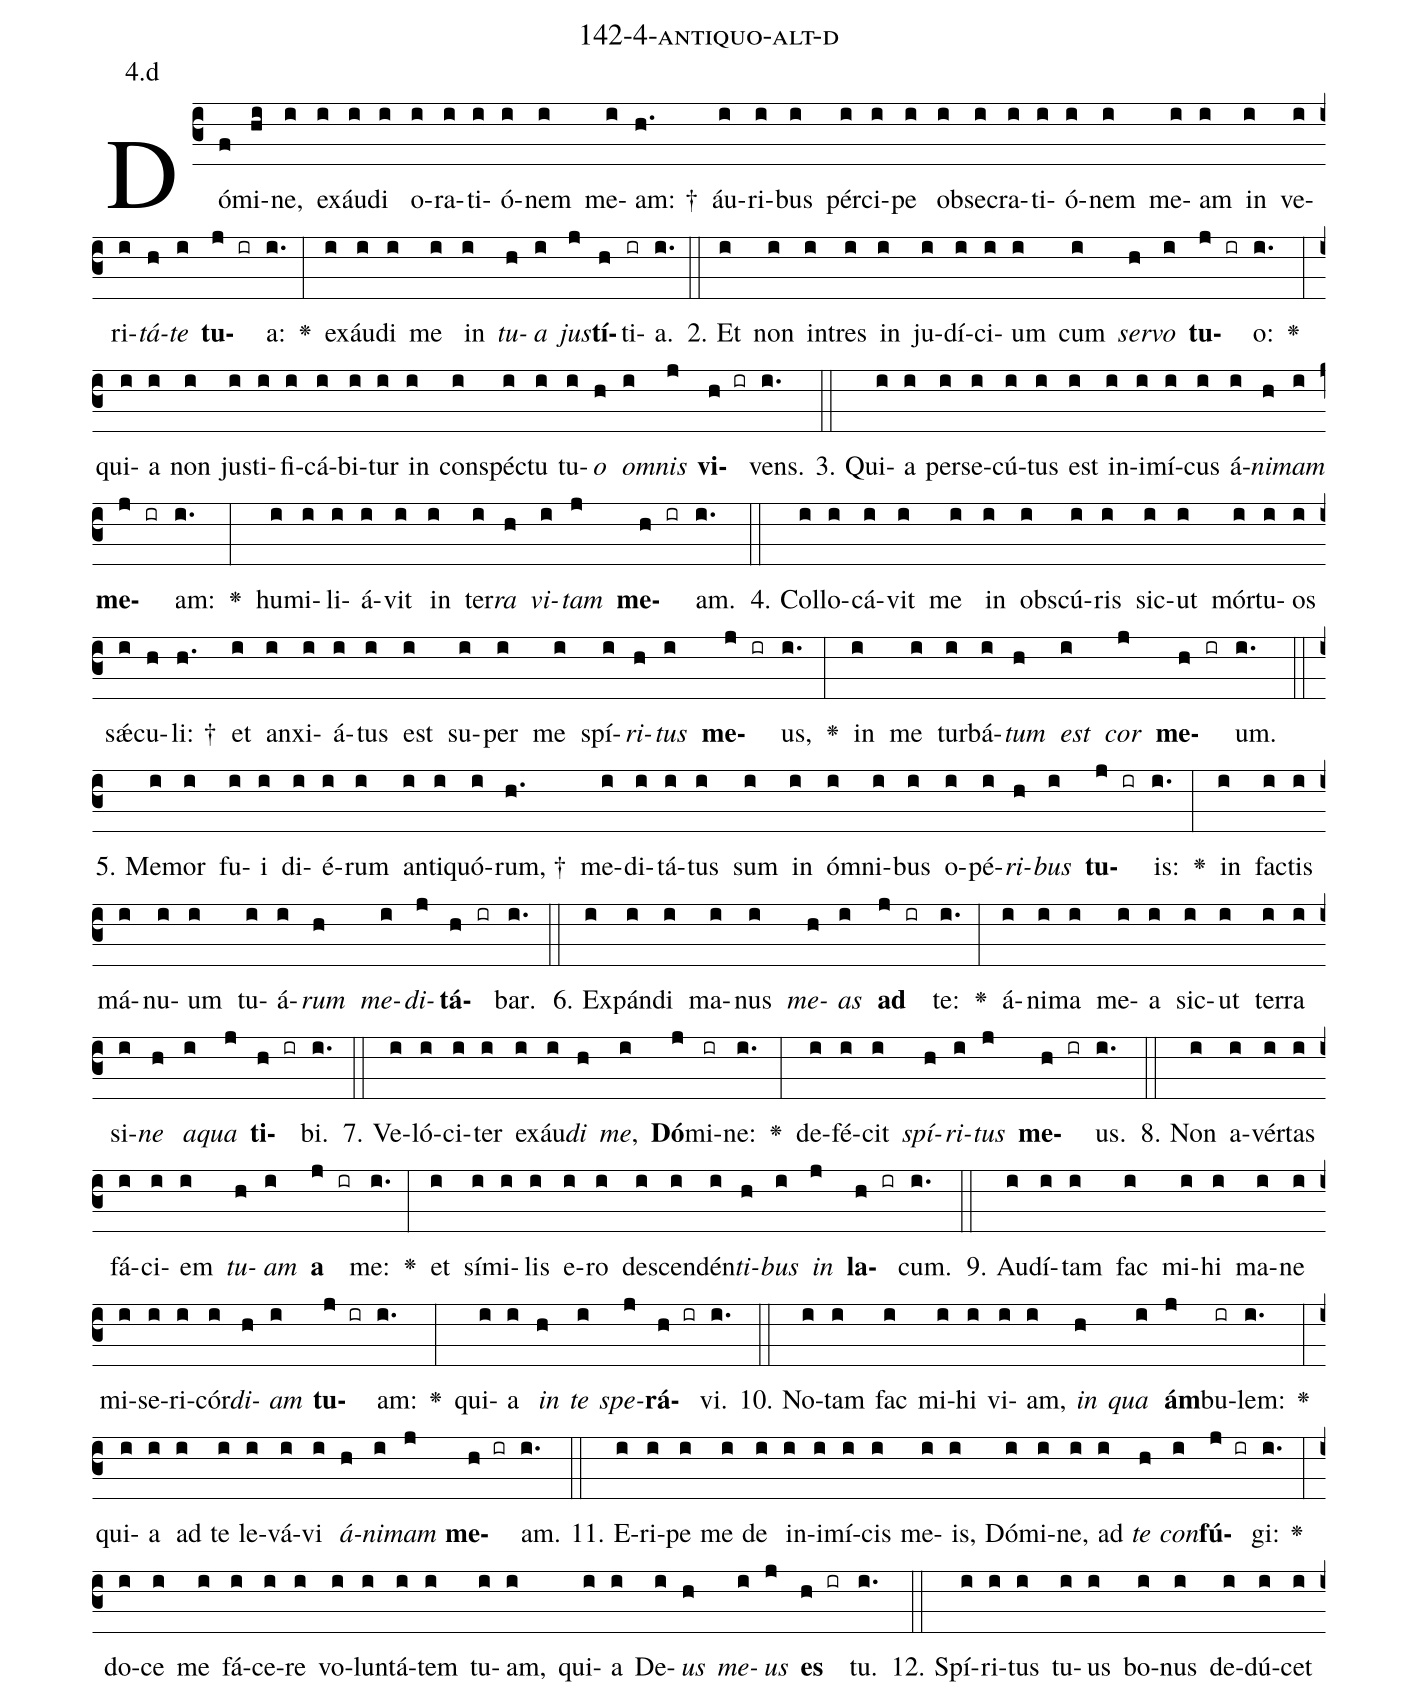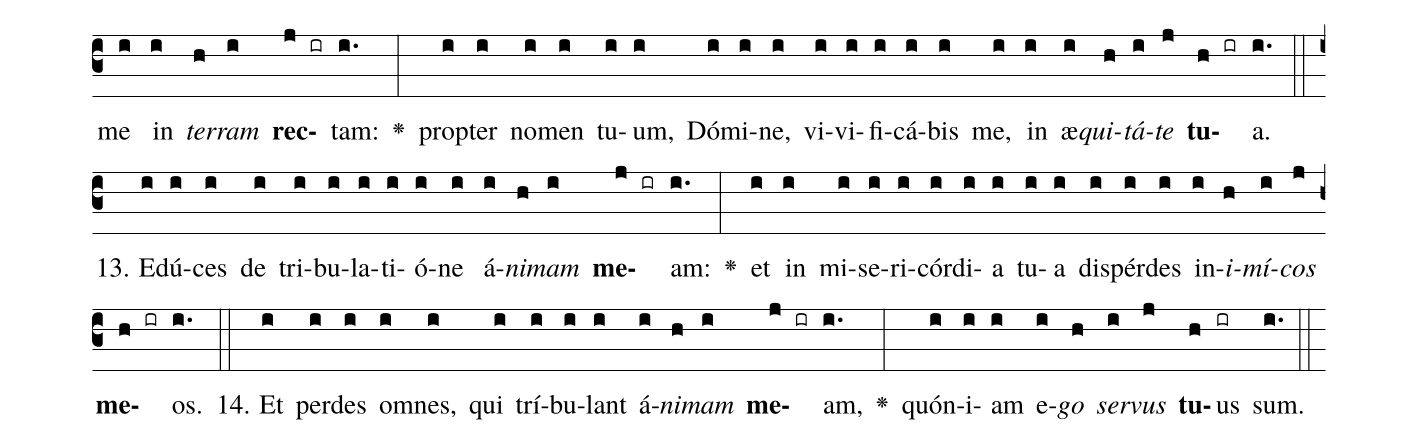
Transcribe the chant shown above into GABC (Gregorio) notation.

name: 142-4-antiquo-alt-d;
annotation: 4.d;
%%
(c3)Dó(f)mi(hi)ne,(i) ex(i)áu(i)di(i) o(i)ra(i)ti(i)ó(i)nem(i) me(i)am: †(h.) áu(i)ri(i)bus(i) pér(i)ci(i)pe(i) ob(i)se(i)cra(i)ti(i)ó(i)nem(i) me(i)am(i) in(i) ve(i)ri(i)<i>tá</i>(h)<i>te</i>(i) <b>tu</b>(j ir)a:(i.) <v>\greheightstar</v>(:) ex(i)áu(i)di(i) me(i) in(i) <i>tu</i>(h)<i>a</i>(i) <i>jus</i>(j)<b>tí</b>(h)ti(ir)a.(i.) (::)
2. Et(i) non(i) in(i)tres(i) in(i) ju(i)dí(i)ci(i)um(i) cum(i) <i>ser</i>(h)<i>vo</i>(i) <b>tu</b>(j ir)o:(i.) <v>\greheightstar</v>(:) qui(i)a(i) non(i) jus(i)ti(i)fi(i)cá(i)bi(i)tur(i) in(i) con(i)spéc(i)tu(i) tu(i)<i>o</i>(h) <i>om</i>(i)<i>nis</i>(j) <b>vi</b>(h ir)vens.(i.) (::)
3. Qui(i)a(i) per(i)se(i)cú(i)tus(i) est(i) in(i)i(i)mí(i)cus(i) á(i)<i>ni</i>(h)<i>mam</i>(i) <b>me</b>(j ir)am:(i.) <v>\greheightstar</v>(:) hu(i)mi(i)li(i)á(i)vit(i) in(i) ter(i)<i>ra</i>(h) <i>vi</i>(i)<i>tam</i>(j) <b>me</b>(h ir)am.(i.) (::)
4. Col(i)lo(i)cá(i)vit(i) me(i) in(i) obs(i)cú(i)ris(i) sic(i)ut(i) mór(i)tu(i)os(i) sǽ(i)cu(h)li: †(h.) et(i) an(i)xi(i)á(i)tus(i) est(i) su(i)per(i) me(i) spí(i)<i>ri</i>(h)<i>tus</i>(i) <b>me</b>(j ir)us,(i.) <v>\greheightstar</v>(:) in(i) me(i) tur(i)bá(i)<i>tum</i>(h) <i>est</i>(i) <i>cor</i>(j) <b>me</b>(h ir)um.(i.) (::)
5. Me(i)mor(i) fu(i)i(i) di(i)é(i)rum(i) an(i)ti(i)quó(i)rum, †(h.) me(i)di(i)tá(i)tus(i) sum(i) in(i) óm(i)ni(i)bus(i) o(i)pé(i)<i>ri</i>(h)<i>bus</i>(i) <b>tu</b>(j ir)is:(i.) <v>\greheightstar</v>(:) in(i) fac(i)tis(i) má(i)nu(i)um(i) tu(i)á(i)<i>rum</i>(h) <i>me</i>(i)<i>di</i>(j)<b>tá</b>(h ir)bar.(i.) (::)
6. Ex(i)pán(i)di(i) ma(i)nus(i) <i>me</i>(h)<i>as</i>(i) <b>ad</b>(j ir) te:(i.) <v>\greheightstar</v>(:) á(i)ni(i)ma(i) me(i)a(i) sic(i)ut(i) ter(i)ra(i) si(i)<i>ne</i>(h) <i>a</i>(i)<i>qua</i>(j) <b>ti</b>(h ir)bi.(i.) (::)
7. Ve(i)ló(i)ci(i)ter(i) ex(i)áu(i)<i>di</i>(h) <i>me</i>,(i) <b>Dó</b>(j)mi(ir)ne:(i.) <v>\greheightstar</v>(:) de(i)fé(i)cit(i) <i>spí</i>(h)<i>ri</i>(i)<i>tus</i>(j) <b>me</b>(h ir)us.(i.) (::)
8. Non(i) a(i)vér(i)tas(i) fá(i)ci(i)em(i) <i>tu</i>(h)<i>am</i>(i) <b>a</b>(j ir) me:(i.) <v>\greheightstar</v>(:) et(i) sí(i)mi(i)lis(i) e(i)ro(i) de(i)scen(i)dén(i)<i>ti</i>(h)<i>bus</i>(i) <i>in</i>(j) <b>la</b>(h ir)cum.(i.) (::)
9. Au(i)dí(i)tam(i) fac(i) mi(i)hi(i) ma(i)ne(i) mi(i)se(i)ri(i)cór(i)<i>di</i>(h)<i>am</i>(i) <b>tu</b>(j ir)am:(i.) <v>\greheightstar</v>(:) qui(i)a(i) <i>in</i>(h) <i>te</i>(i) <i>spe</i>(j)<b>rá</b>(h ir)vi.(i.) (::)
10. No(i)tam(i) fac(i) mi(i)hi(i) vi(i)am,(i) <i>in</i>(h) <i>qua</i>(i) <b>ám</b>(j)bu(ir)lem:(i.) <v>\greheightstar</v>(:) qui(i)a(i) ad(i) te(i) le(i)vá(i)vi(i) <i>á</i>(h)<i>ni</i>(i)<i>mam</i>(j) <b>me</b>(h ir)am.(i.) (::)
11. E(i)ri(i)pe(i) me(i) de(i) in(i)i(i)mí(i)cis(i) me(i)is,(i) Dó(i)mi(i)ne,(i) ad(i) <i>te</i>(h) <i>con</i>(i)<b>fú</b>(j ir)gi:(i.) <v>\greheightstar</v>(:) do(i)ce(i) me(i) fá(i)ce(i)re(i) vo(i)lun(i)tá(i)tem(i) tu(i)am,(i) qui(i)a(i) De(i)<i>us</i>(h) <i>me</i>(i)<i>us</i>(j) <b>es</b>(h ir) tu.(i.) (::)
12. Spí(i)ri(i)tus(i) tu(i)us(i) bo(i)nus(i) de(i)dú(i)cet(i) me(i) in(i) <i>ter</i>(h)<i>ram</i>(i) <b>rec</b>(j ir)tam:(i.) <v>\greheightstar</v>(:) prop(i)ter(i) no(i)men(i) tu(i)um,(i) Dó(i)mi(i)ne,(i) vi(i)vi(i)fi(i)cá(i)bis(i) me,(i) in(i) æ(i)<i>qui</i>(h)<i>tá</i>(i)<i>te</i>(j) <b>tu</b>(h ir)a.(i.) (::)
13. E(i)dú(i)ces(i) de(i) tri(i)bu(i)la(i)ti(i)ó(i)ne(i) á(i)<i>ni</i>(h)<i>mam</i>(i) <b>me</b>(j ir)am:(i.) <v>\greheightstar</v>(:) et(i) in(i) mi(i)se(i)ri(i)cór(i)di(i)a(i) tu(i)a(i) dis(i)pér(i)des(i) in(i)<i>i</i>(h)<i>mí</i>(i)<i>cos</i>(j) <b>me</b>(h ir)os.(i.) (::)
14. Et(i) per(i)des(i) om(i)nes,(i) qui(i) trí(i)bu(i)lant(i) á(i)<i>ni</i>(h)<i>mam</i>(i) <b>me</b>(j ir)am,(i.) <v>\greheightstar</v>(:) quón(i)i(i)am(i) e(i)<i>go</i>(h) <i>ser</i>(i)<i>vus</i>(j) <b>tu</b>(h)us(ir) sum.(i.) (::)
